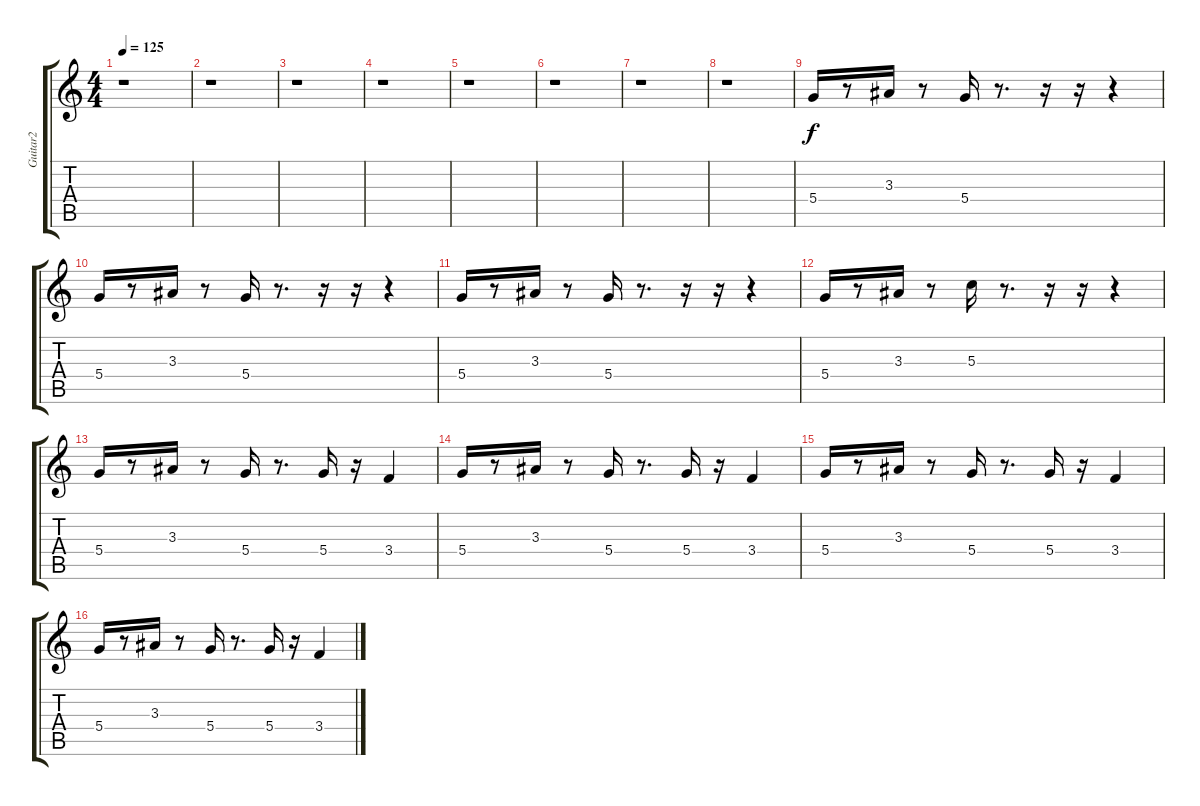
\track ("Guitar2" "Guitar2") {instrument acousticguitarsteel}
\staff {score tabs}
\tuning (E4 B3 G3 D3 A2 E2) {hide}
\ts (4 4)
\tempo 125
\clef g2
\ks c
r.1{dy f instrument acousticguitarsteel} |
r.1 |
r.1 |
r.1 |
r.1 |
r.1 |
r.1 |
r.1 |
5.4.16 r.8 3.3.16 r.8 5.4.16 r.8{d} r.16 r.16 r.4 |
5.4.16 r.8 3.3.16 r.8 5.4.16 r.8{d} r.16 r.16 r.4 |
5.4.16 r.8 3.3.16 r.8 5.4.16 r.8{d} r.16 r.16 r.4 |
5.4.16 r.8 3.3.16 r.8 5.3.16 r.8{d} r.16 r.16 r.4 |
5.4.16 r.8 3.3.16 r.8 5.4.16 r.8{d} 5.4.16 r.16 3.4.4 |
5.4.16 r.8 3.3.16 r.8 5.4.16 r.8{d} 5.4.16 r.16 3.4.4 |
5.4.16 r.8 3.3.16 r.8 5.4.16 r.8{d} 5.4.16 r.16 3.4.4 |
5.4.16 r.8 3.3.16 r.8 5.4.16 r.8{d} 5.4.16 r.16 3.4.4
